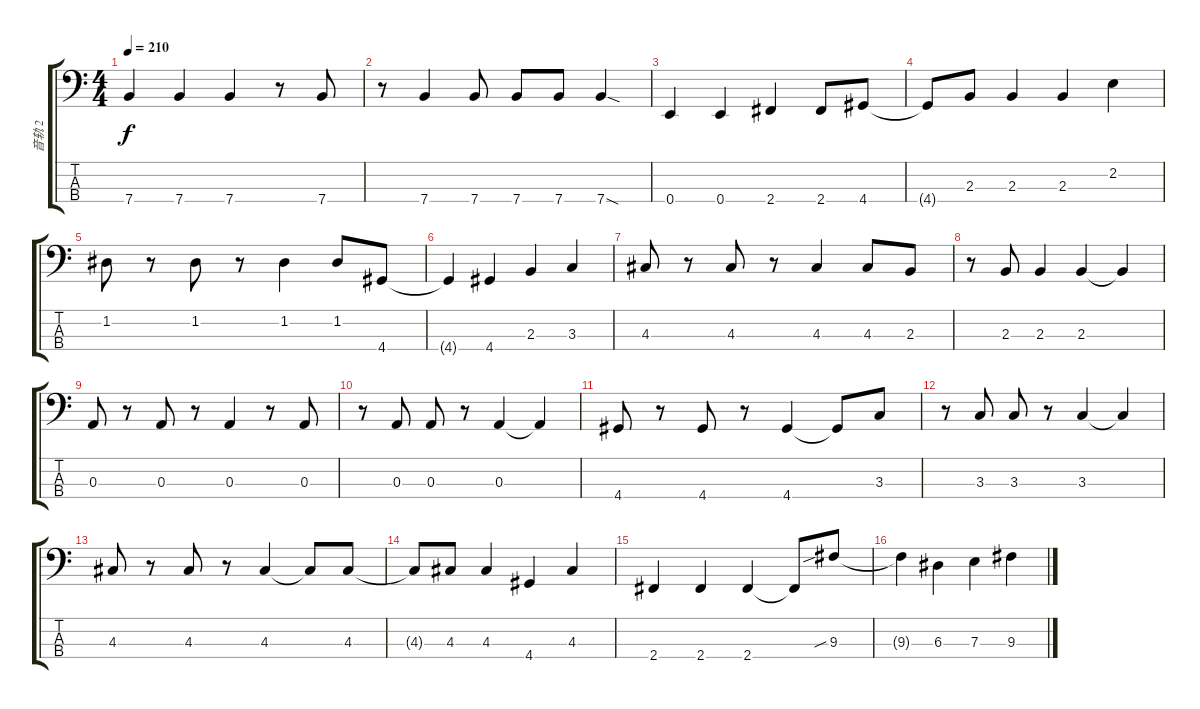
\track ("音轨 2" "音轨 2") {instrument electricbassfinger}
\staff {score tabs}
\tuning (G2 D2 A1 E1) {hide}
\ts (4 4)
\tempo 210
\clef f4
\ks c
7.4.4{dy f} 7.4.4 7.4.4 r.8 7.4.8 |
r.8 7.4.4 7.4.8 7.4.8 7.4.8 7.4{sod}.4 |
0.4.4 0.4.4 2.4.4 2.4.8 4.4.8 |
4.4{t}.8 2.3.8 2.3.4 2.3.4 2.2.4 |
1.2.8 r.8 1.2.8 r.8 1.2.4 1.2.8 4.4.8 |
4.4{t}.4 4.4.4 2.3.4 3.3.4 |
4.3.8 r.8 4.3.8 r.8 4.3.4 4.3.8 2.3.8 |
r.8 2.3.8 2.3.4 2.3.4 2.3{t}.4 |
0.3.8 r.8 0.3.8 r.8 0.3.4 r.8 0.3.8 |
r.8 0.3.8 0.3.8 r.8 0.3.4 0.3{t}.4 |
4.4.8 r.8 4.4.8 r.8 4.4.4 4.4{t}.8 3.3.8 |
r.8 3.3.8 3.3.8 r.8 3.3.4 3.3{t}.4 |
4.3.8 r.8 4.3.8 r.8 4.3.4 4.3{t}.8 4.3.8 |
4.3{t}.8 4.3.8 4.3.4 4.4.4 4.3.4 |
2.4.4 2.4.4 2.4.4 2.4{t}.8 9.3{sib}.8 |
9.3{t}.4 6.3.4 7.3.4 9.3.4
